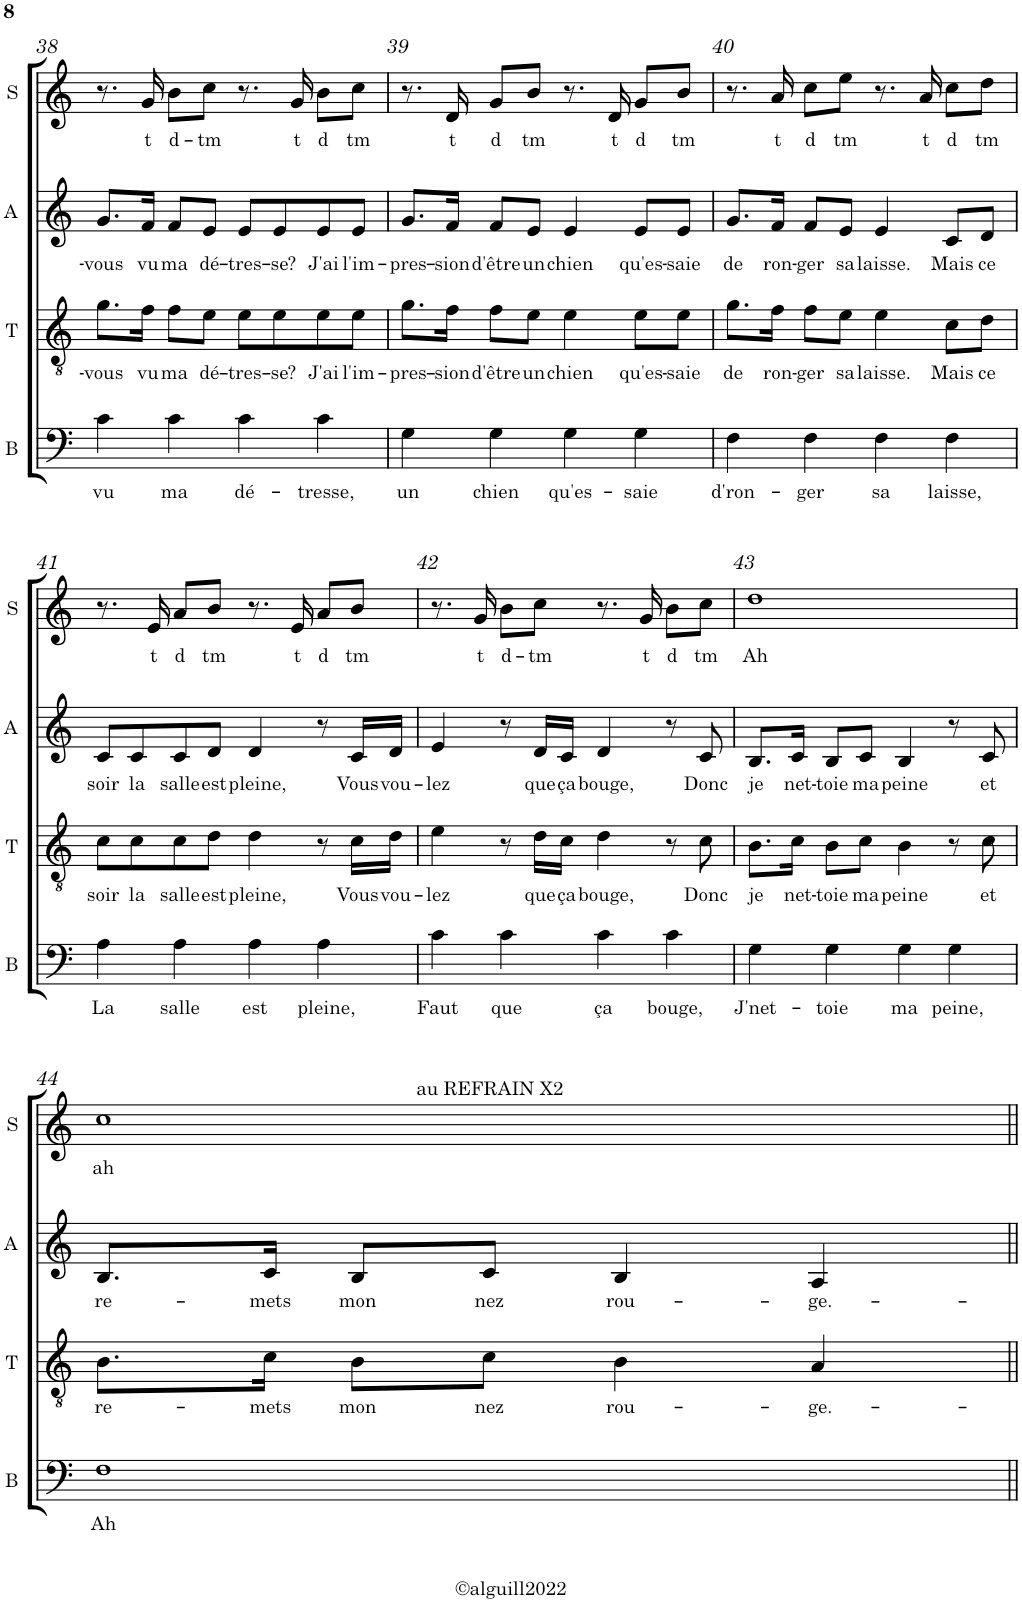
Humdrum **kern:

**kern	**text	**kern	**text	**kern	**text	**kern	**text
*part4	*part4	*part3	*part3	*part2	*part2	*part1	*part1
*staff4	*staff4	*staff3	*staff3	*staff2	*staff2	*staff1	*staff1
*I"Basse	*	*I"Ténor	*	*I"Alto	*	*I"Soprano	*
*I'B	*	*I'T	*	*I'A	*	*I'S	*
!!LO:PB:g=z
*clefF4	*	*clefGv2	*	*clefG2	*	*clefG2	*
*	*	*Trd1c2	*	*Trd4c7	*	*	*
*k[]	*	*k[]	*	*k[]	*	*k[]	*
*M4/4	*	*M4/4	*	*M4/4	*	*M4/4	*
*met(c)	*	*met(c)	*	*met(c)	*	*met(c)	*
=38	=38	=38	=38	=38	=38	=38	=38
!	!LO:LY:b	!	!LO:LY:b	!	!LO:LY:b	!	!
4c\	vu	8.g\L	-vous	8.g/L	-vous	8.r	.
!	!	!	!LO:LY:b	!	!LO:LY:b	!	!LO:LY:b
.	.	16f\Jk	vu	16f/Jk	vu	16g/	t
!	!LO:LY:b	!	!LO:LY:b	!	!LO:LY:b	!	!LO:LY:b
4c\	ma	8f\L	ma	8f/L	ma	8b\L	d-
!	!	!	!LO:LY:b	!	!LO:LY:b	!	!LO:LY:b
.	.	8e\J	dé-	8e/J	dé-	8cc\J	-tm
!	!LO:LY:b	!	!LO:LY:b	!	!LO:LY:b	!	!
4c\	dé-	8e\L	-tres-	8e/L	-tres-	8.r	.
!	!	!	!LO:LY:b	!	!LO:LY:b	!	!
.	.	8e\	-se?	8e/	-se?	.	.
!	!	!	!	!	!	!	!LO:LY:b
.	.	.	.	.	.	16g/	t
!	!LO:LY:b	!	!LO:LY:b	!	!LO:LY:b	!	!LO:LY:b
4c\	-tresse,	8e\	J'ai	8e/	J'ai	8b\L	d
!	!	!	!LO:LY:b	!	!LO:LY:b	!	!LO:LY:b
.	.	8e\J	l'im-	8e/J	l'im-	8cc\J	tm
=39	=39	=39	=39	=39	=39	=39	=39
!	!LO:LY:b	!	!LO:LY:b	!	!LO:LY:b	!	!
4G\	un	8.g\L	-pres-	8.g/L	-pres-	8.r	.
!	!	!	!LO:LY:b	!	!LO:LY:b	!	!LO:LY:b
.	.	16f\Jk	-sion	16f/Jk	-sion	16d/	t
!	!LO:LY:b	!	!LO:LY:b	!	!LO:LY:b	!	!LO:LY:b
4G\	chien	8f\L	d'être	8f/L	d'être	8g/L	d
!	!	!	!LO:LY:b	!	!LO:LY:b	!	!LO:LY:b
.	.	8e\J	un	8e/J	un	8b/J	tm
!	!LO:LY:b	!	!LO:LY:b	!	!LO:LY:b	!	!
4G\	qu'es-	4e\	chien	4e/	chien	8.r	.
!	!	!	!	!	!	!	!LO:LY:b
.	.	.	.	.	.	16d/	t
!	!LO:LY:b	!	!LO:LY:b	!	!LO:LY:b	!	!LO:LY:b
4G\	-saie	8e\L	qu'es-	8e/L	qu'es-	8g/L	d
!	!	!	!LO:LY:b	!	!LO:LY:b	!	!LO:LY:b
.	.	8e\J	-saie	8e/J	-saie	8b/J	tm
=40	=40	=40	=40	=40	=40	=40	=40
!	!LO:LY:b	!	!LO:LY:b	!	!LO:LY:b	!	!
4F\	d'ron-	8.g\L	de	8.g/L	de	8.r	.
!	!	!	!LO:LY:b	!	!LO:LY:b	!	!LO:LY:b
.	.	16f\Jk	ron-	16f/Jk	ron-	16a/	t
!	!LO:LY:b	!	!LO:LY:b	!	!LO:LY:b	!	!LO:LY:b
4F\	-ger	8f\L	-ger	8f/L	-ger	8cc\L	d
!	!	!	!LO:LY:b	!	!LO:LY:b	!	!LO:LY:b
.	.	8e\J	sa	8e/J	sa	8ee\J	tm
!	!LO:LY:b	!	!LO:LY:b	!	!LO:LY:b	!	!
4F\	sa	4e\	laisse.	4e/	laisse.	8.r	.
!	!	!	!	!	!	!	!LO:LY:b
.	.	.	.	.	.	16a/	t
!	!LO:LY:b	!	!LO:LY:b	!	!LO:LY:b	!	!LO:LY:b
4F\	laisse,	8c\L	Mais	8c/L	Mais	8cc\L	d
!	!	!	!LO:LY:b	!	!LO:LY:b	!	!LO:LY:b
.	.	8d\J	ce	8d/J	ce	8dd\J	tm
!!LO:LB:g=z
=41	=41	=41	=41	=41	=41	=41	=41
!	!LO:LY:b	!	!LO:LY:b	!	!LO:LY:b	!	!
4A\	La	8c\L	soir	8c/L	soir	8.r	.
!	!	!	!LO:LY:b	!	!LO:LY:b	!	!
.	.	8c\	la	8c/	la	.	.
!	!	!	!	!	!	!	!LO:LY:b
.	.	.	.	.	.	16e/	t
!	!LO:LY:b	!	!LO:LY:b	!	!LO:LY:b	!	!LO:LY:b
4A\	salle	8c\	salle	8c/	salle	8a/L	d
!	!	!	!LO:LY:b	!	!LO:LY:b	!	!LO:LY:b
.	.	8d\J	est	8d/J	est	8b/J	tm
!	!LO:LY:b	!	!LO:LY:b	!	!LO:LY:b	!	!
4A\	est	4d\	pleine,	4d/	pleine,	8.r	.
!	!	!	!	!	!	!	!LO:LY:b
.	.	.	.	.	.	16e/	t
!	!LO:LY:b	!	!	!	!	!	!LO:LY:b
4A\	pleine,	8r	.	8r	.	8a/L	d
!	!	!	!LO:LY:b	!	!LO:LY:b	!	!LO:LY:b
.	.	16c\LL	Vous	16c/LL	Vous	8b/J	tm
!	!	!	!LO:LY:b	!	!LO:LY:b	!	!
.	.	16d\JJ	vou-	16d/JJ	vou-	.	.
=42	=42	=42	=42	=42	=42	=42	=42
!	!LO:LY:b	!	!LO:LY:b	!	!LO:LY:b	!	!
4c\	Faut	4e\	-lez	4e/	-lez	8.r	.
!	!	!	!	!	!	!	!LO:LY:b
.	.	.	.	.	.	16g/	t
!	!LO:LY:b	!	!	!	!	!	!LO:LY:b
4c\	que	8r	.	8r	.	8b\L	d-
!	!	!	!LO:LY:b	!	!LO:LY:b	!	!LO:LY:b
.	.	16d\LL	que	16d/LL	que	8cc\J	-tm
!	!	!	!LO:LY:b	!	!LO:LY:b	!	!
.	.	16c\JJ	ça	16c/JJ	ça	.	.
!	!LO:LY:b	!	!LO:LY:b	!	!LO:LY:b	!	!
4c\	ça	4d\	bouge,	4d/	bouge,	8.r	.
!	!	!	!	!	!	!	!LO:LY:b
.	.	.	.	.	.	16g/	t
!	!LO:LY:b	!	!	!	!	!	!LO:LY:b
4c\	bouge,	8r	.	8r	.	8b\L	d
!	!	!	!LO:LY:b	!	!LO:LY:b	!	!LO:LY:b
.	.	8c\	Donc	8c/	Donc	8cc\J	tm
=43	=43	=43	=43	=43	=43	=43	=43
!	!LO:LY:b	!	!LO:LY:b	!	!LO:LY:b	!	!LO:LY:b
4G\	J'net-	8.B\L	je	8.B/L	je	1dd	Ah
!	!	!	!LO:LY:b	!	!LO:LY:b	!	!
.	.	16c\Jk	net-	16c/Jk	net-	.	.
!	!LO:LY:b	!	!LO:LY:b	!	!LO:LY:b	!	!
4G\	-toie	8B\L	-toie	8B/L	-toie	.	.
!	!	!	!LO:LY:b	!	!LO:LY:b	!	!
.	.	8c\J	ma	8c/J	ma	.	.
!	!LO:LY:b	!	!LO:LY:b	!	!LO:LY:b	!	!
4G\	ma	4B\	peine	4B/	peine	.	.
!	!LO:LY:b	!	!	!	!	!	!
4G\	peine,	8r	.	8r	.	.	.
!	!	!	!LO:LY:b	!	!LO:LY:b	!	!
.	.	8c\	et	8c/	et	.	.
!!LO:LB:g=z
=44	=44	=44	=44	=44	=44	=44	=44
!	!LO:LY:b	!	!LO:LY:b	!	!LO:LY:b	!	!LO:LY:b
*	*	*	*	*	*	*^	*
1F	Ah	8.B\L	re-	8.B/L	re-	1cc	4ryy	ah
!	!	!	!LO:LY:b	!	!LO:LY:b	!	!	!
.	.	16c\Jk	-mets	16c/Jk	-mets	.	.	.
!	!	!	!LO:LY:b	!	!LO:LY:b	!	!	!
.	.	8B\L	mon	8B/L	mon	.	16ryy	.
!	!	!	!	!	!	!	!LO:TX:a:t=au REFRAIN X2	!
.	.	.	.	.	.	.	2ryy	.
!	!	!	!LO:LY:b	!	!LO:LY:b	!	!	!
.	.	8c\J	nez	8c/J	nez	.	.	.
!	!	!	!LO:LY:b	!	!LO:LY:b	!	!	!
.	.	4B\	rou-	4B/	rou-	.	.	.
!	!	!	!LO:LY:b	!	!LO:LY:b	!	!	!
.	.	4A/	-ge.-	4A/	-ge.-	.	.	.
.	.	.	.	.	.	.	8.ryy	.
*	*	*	*	*	*	*v	*v	*
=||	=||	=||	=||	=||	=||	=||	=||
*-	*-	*-	*-	*-	*-	*-	*-
